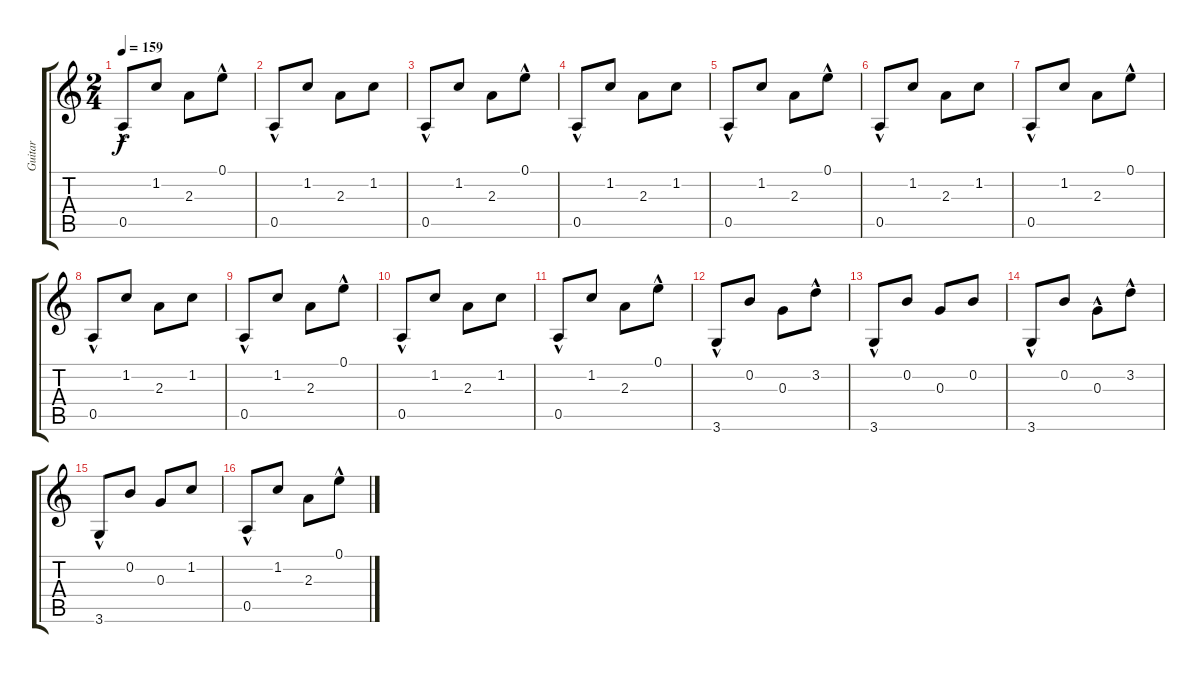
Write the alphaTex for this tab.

\track ("Guitar" "Guitar") {instrument acousticguitarsteel}
\staff {score tabs}
\tuning (E4 B3 G3 D3 A2 E2) {hide}
\ts (2 4)
\tempo 159
\clef g2
\ks c
0.5{hac}.8{dy f instrument acousticguitarsteel} 1.2.8 2.3.8 0.1{hac}.8 |
0.5{hac}.8 1.2.8 2.3.8 1.2.8 |
0.5{hac}.8 1.2.8 2.3.8 0.1{hac}.8 |
0.5{hac}.8 1.2.8 2.3.8 1.2.8 |
0.5{hac}.8 1.2.8 2.3.8 0.1{hac}.8 |
0.5{hac}.8 1.2.8 2.3.8 1.2.8 |
0.5{hac}.8 1.2.8 2.3.8 0.1{hac}.8 |
0.5{hac}.8 1.2.8 2.3.8 1.2.8 |
0.5{hac}.8 1.2.8 2.3.8 0.1{hac}.8 |
0.5{hac}.8 1.2.8 2.3.8 1.2.8 |
0.5{hac}.8 1.2.8 2.3.8 0.1{hac}.8 |
3.6{hac}.8 0.2.8 0.3.8 3.2{hac}.8 |
3.6{hac}.8 0.2.8 0.3.8 0.2.8 |
3.6{hac}.8 0.2.8 0.3{hac}.8 3.2{hac}.8 |
3.6{hac}.8 0.2.8 0.3.8 1.2.8 |
0.5{hac}.8 1.2.8 2.3.8 0.1{hac}.8
